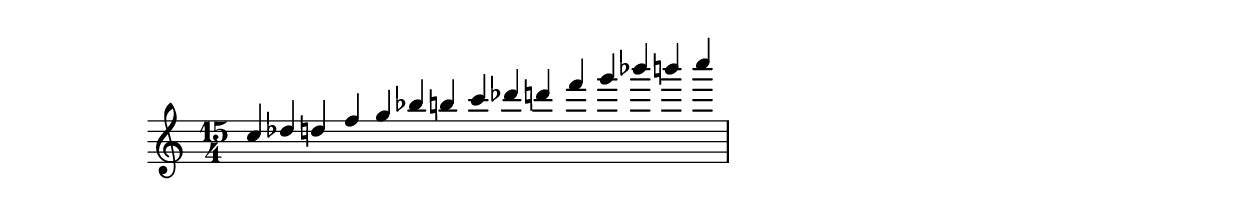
\version "2.18.2" \score { \new Staff << \new Voice { \set midiInstrument = #"piano" \voiceOne
 \key c \major \time 15/4
\override Voice.TextScript.font-size = #-4
 { c'' des'' d'' f'' g'' bes'' b'' c''' des''' d''' f''' g''' bes''' b''' c''''  } 
 } >> \layout { } \midi { \context { \Staff \remove "Staff_performer" }
\context { \Voice \consists "Staff_performer" } \tempo 2 = 60 } }
\paper{oddHeaderMarkup = ##f oddFooterMarkup = ##f}
